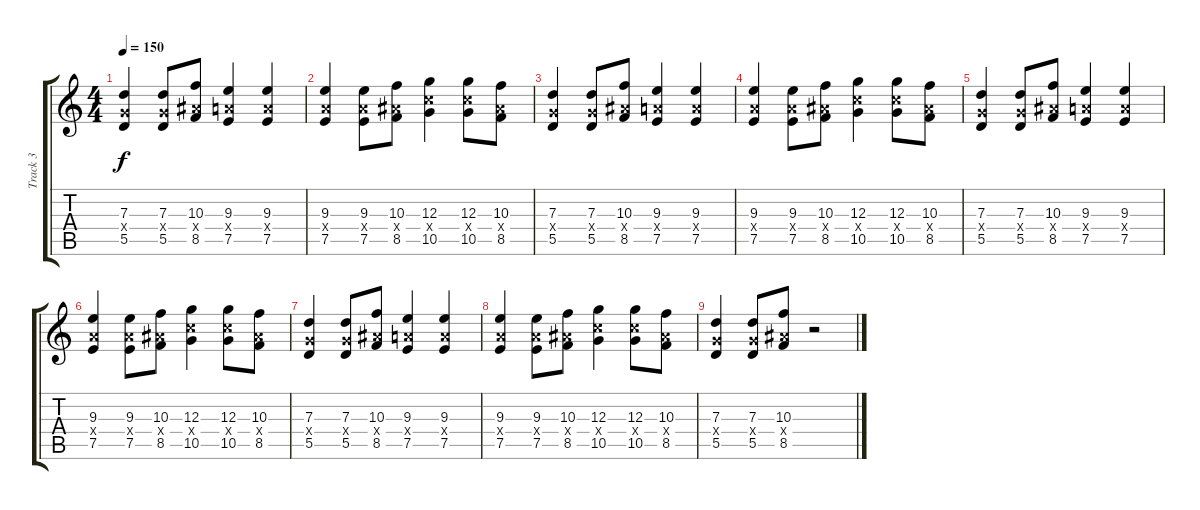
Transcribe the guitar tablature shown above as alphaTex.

\track ("Track 3" "Track 3") {instrument overdrivenguitar}
\staff {score tabs}
\tuning (E4 B3 G3 D3 A2 D2) {hide}
\ts (4 4)
\tempo 150
\clef g2
\ks c
(7.3 5.4{x} 5.5).4{dy f} (7.3 5.4{x} 5.5).8 (10.3 8.4{x} 8.5).8 (9.3 7.4{x} 7.5).4 (9.3 7.4{x} 7.5).4 |
(9.3 7.4{x} 7.5).4 (9.3 7.4{x} 7.5).8 (10.3 8.4{x} 8.5).8 (12.3 10.4{x} 10.5).4 (12.3 10.4{x} 10.5).8 (10.3 8.4{x} 8.5).8 |
(7.3 5.4{x} 5.5).4 (7.3 5.4{x} 5.5).8 (10.3 8.4{x} 8.5).8 (9.3 7.4{x} 7.5).4 (9.3 7.4{x} 7.5).4 |
(9.3 7.4{x} 7.5).4 (9.3 7.4{x} 7.5).8 (10.3 8.4{x} 8.5).8 (12.3 10.4{x} 10.5).4 (12.3 10.4{x} 10.5).8 (10.3 8.4{x} 8.5).8 |
(7.3 5.4{x} 5.5).4 (7.3 5.4{x} 5.5).8 (10.3 8.4{x} 8.5).8 (9.3 7.4{x} 7.5).4 (9.3 7.4{x} 7.5).4 |
(9.3 7.4{x} 7.5).4 (9.3 7.4{x} 7.5).8 (10.3 8.4{x} 8.5).8 (12.3 10.4{x} 10.5).4 (12.3 10.4{x} 10.5).8 (10.3 8.4{x} 8.5).8 |
(7.3 5.4{x} 5.5).4 (7.3 5.4{x} 5.5).8 (10.3 8.4{x} 8.5).8 (9.3 7.4{x} 7.5).4 (9.3 7.4{x} 7.5).4 |
(9.3 7.4{x} 7.5).4 (9.3 7.4{x} 7.5).8 (10.3 8.4{x} 8.5).8 (12.3 10.4{x} 10.5).4 (12.3 10.4{x} 10.5).8 (10.3 8.4{x} 8.5).8 |
(7.3 5.4{x} 5.5).4 (7.3 5.4{x} 5.5).8 (10.3 8.4{x} 8.5).8 r.2
